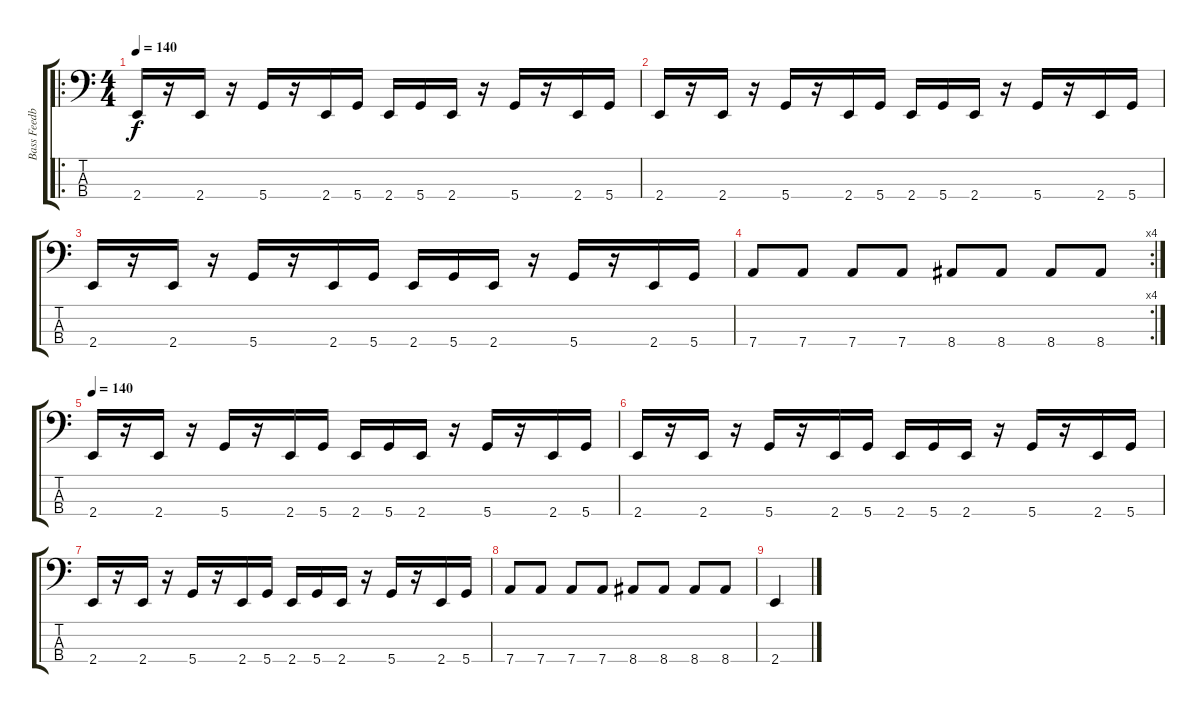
\track ("Bass Feedback" "Bass Feedb") {instrument slapbass1}
\staff {score tabs}
\tuning (G2 D2 A1 D1) {hide}
\ro
\ts (4 4)
\tempo 140
\clef f4
\ks c
2.4.16{dy f} r.16 2.4.16 r.16 5.4.16 r.16 2.4.16 5.4.16 2.4.16 5.4.16 2.4.16 r.16 5.4.16 r.16 2.4.16 5.4.16 |
2.4.16 r.16 2.4.16 r.16 5.4.16 r.16 2.4.16 5.4.16 2.4.16 5.4.16 2.4.16 r.16 5.4.16 r.16 2.4.16 5.4.16 |
2.4.16 r.16 2.4.16 r.16 5.4.16 r.16 2.4.16 5.4.16 2.4.16 5.4.16 2.4.16 r.16 5.4.16 r.16 2.4.16 5.4.16 |
\rc 4
7.4.8 7.4.8 7.4.8 7.4.8 8.4.8 8.4.8 8.4.8 8.4.8 |
\tempo 140
2.4.16 r.16 2.4.16 r.16 5.4.16 r.16 2.4.16 5.4.16 2.4.16 5.4.16 2.4.16 r.16 5.4.16 r.16 2.4.16 5.4.16 |
2.4.16 r.16 2.4.16 r.16 5.4.16 r.16 2.4.16 5.4.16 2.4.16 5.4.16 2.4.16 r.16 5.4.16 r.16 2.4.16 5.4.16 |
2.4.16 r.16 2.4.16 r.16 5.4.16 r.16 2.4.16 5.4.16 2.4.16 5.4.16 2.4.16 r.16 5.4.16 r.16 2.4.16 5.4.16 |
7.4.8 7.4.8 7.4.8 7.4.8 8.4.8 8.4.8 8.4.8 8.4.8 |
2.4.4
